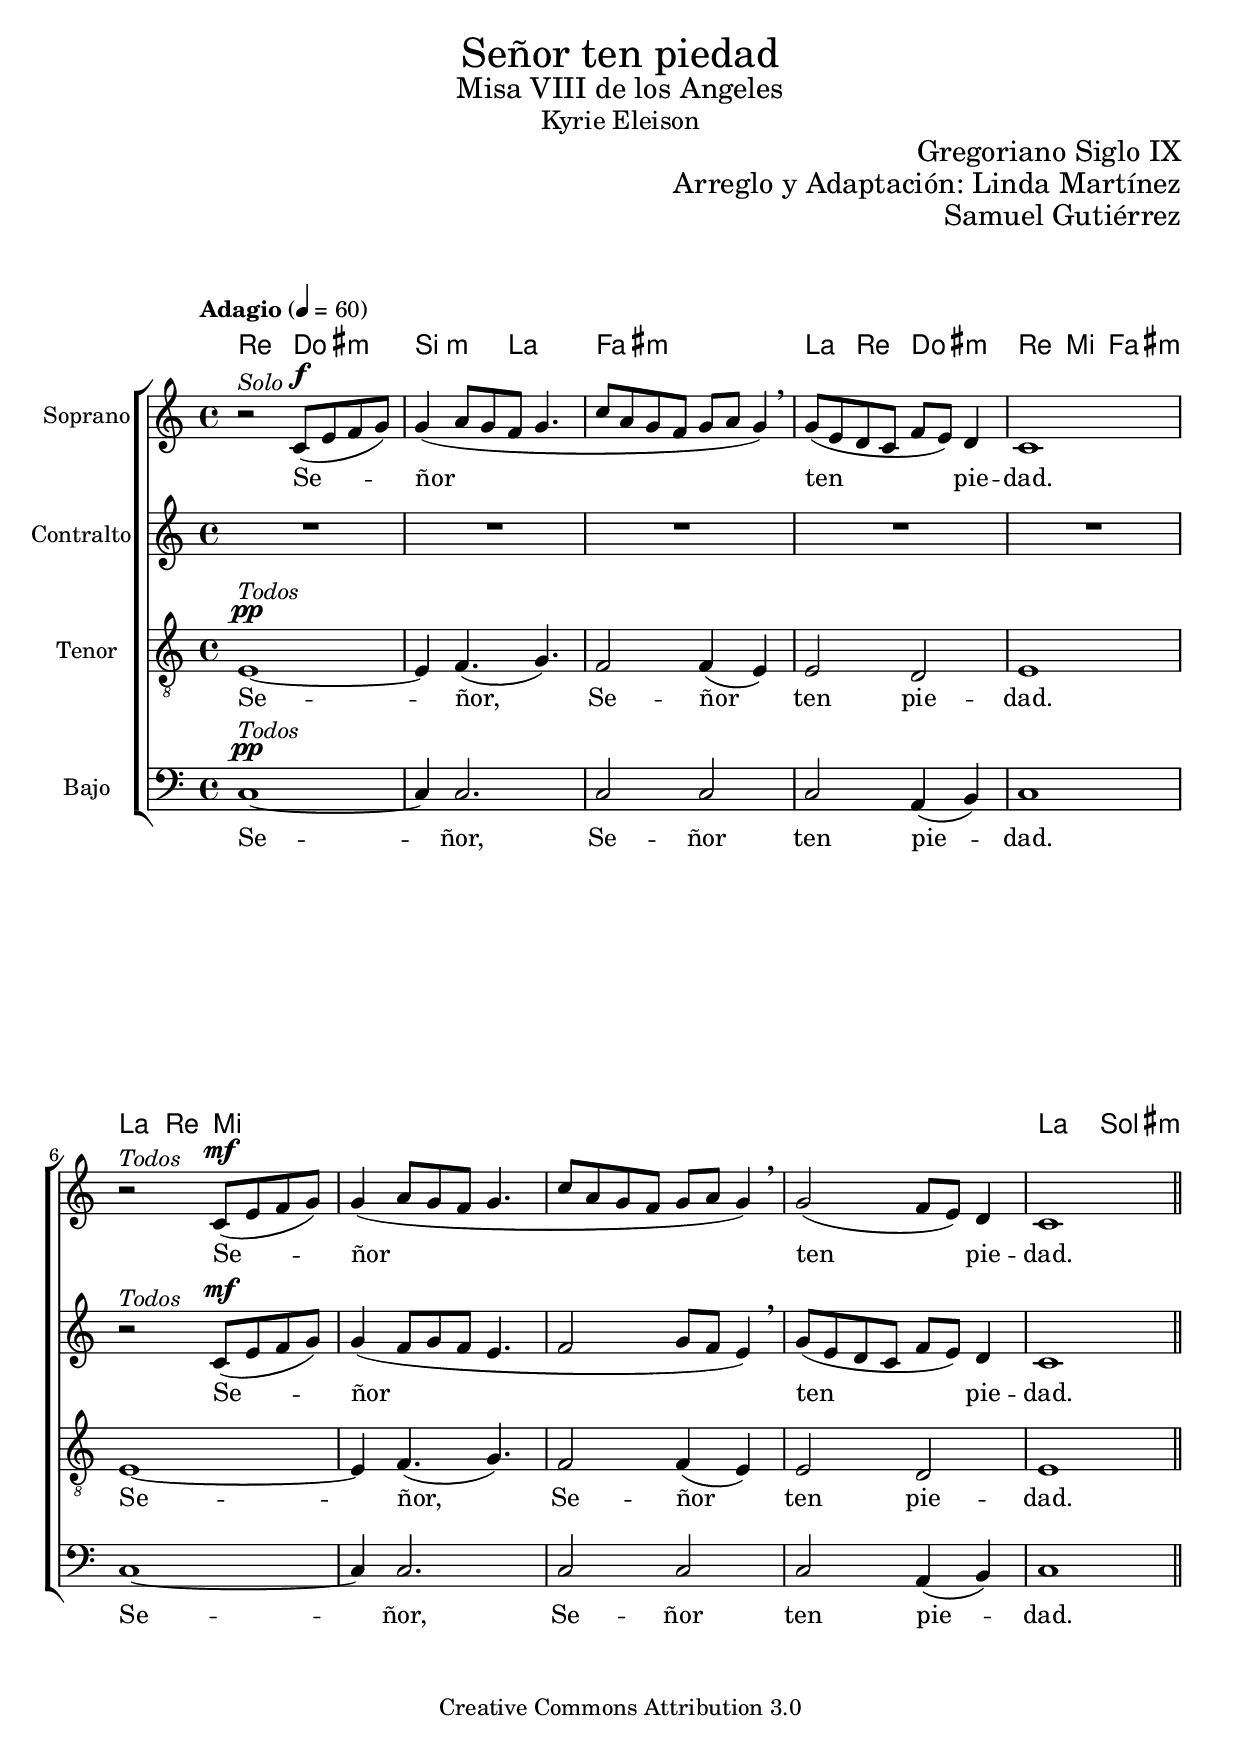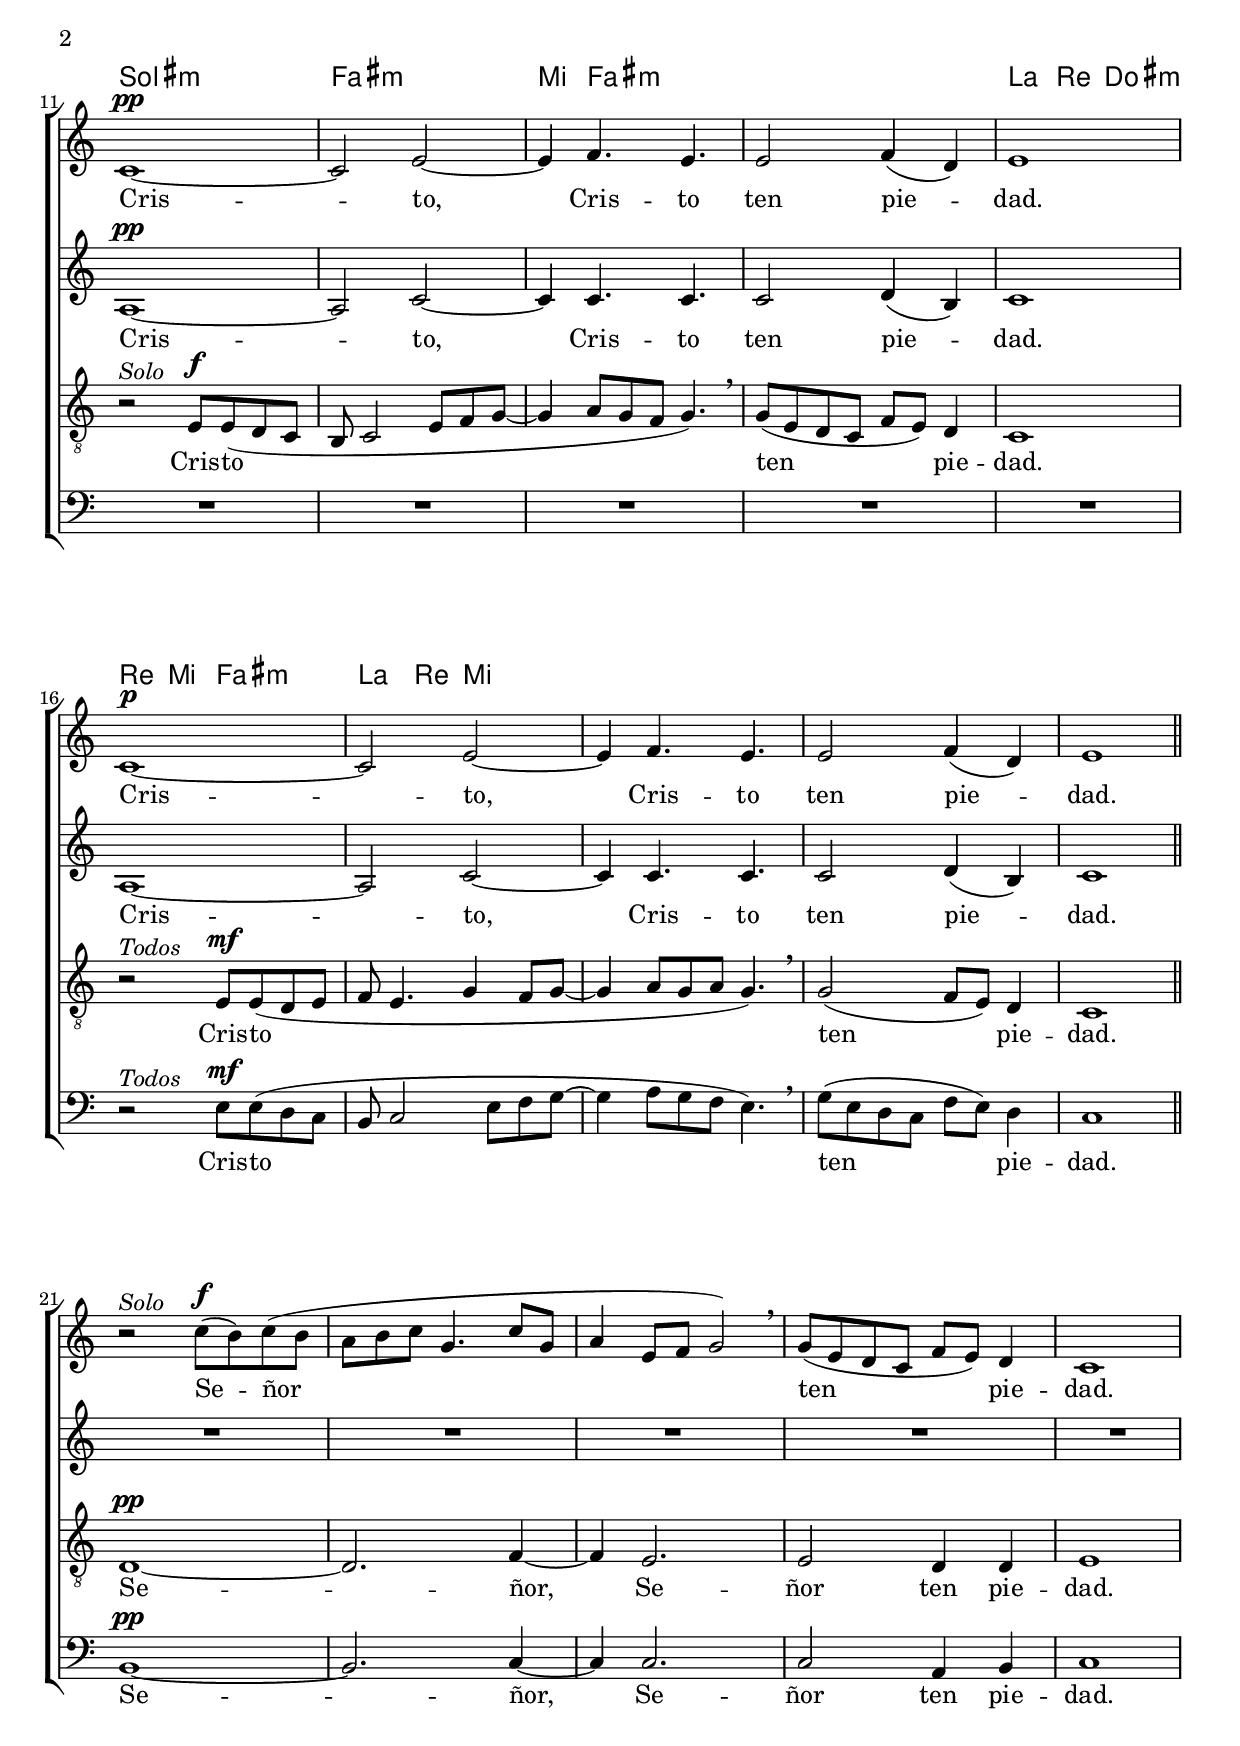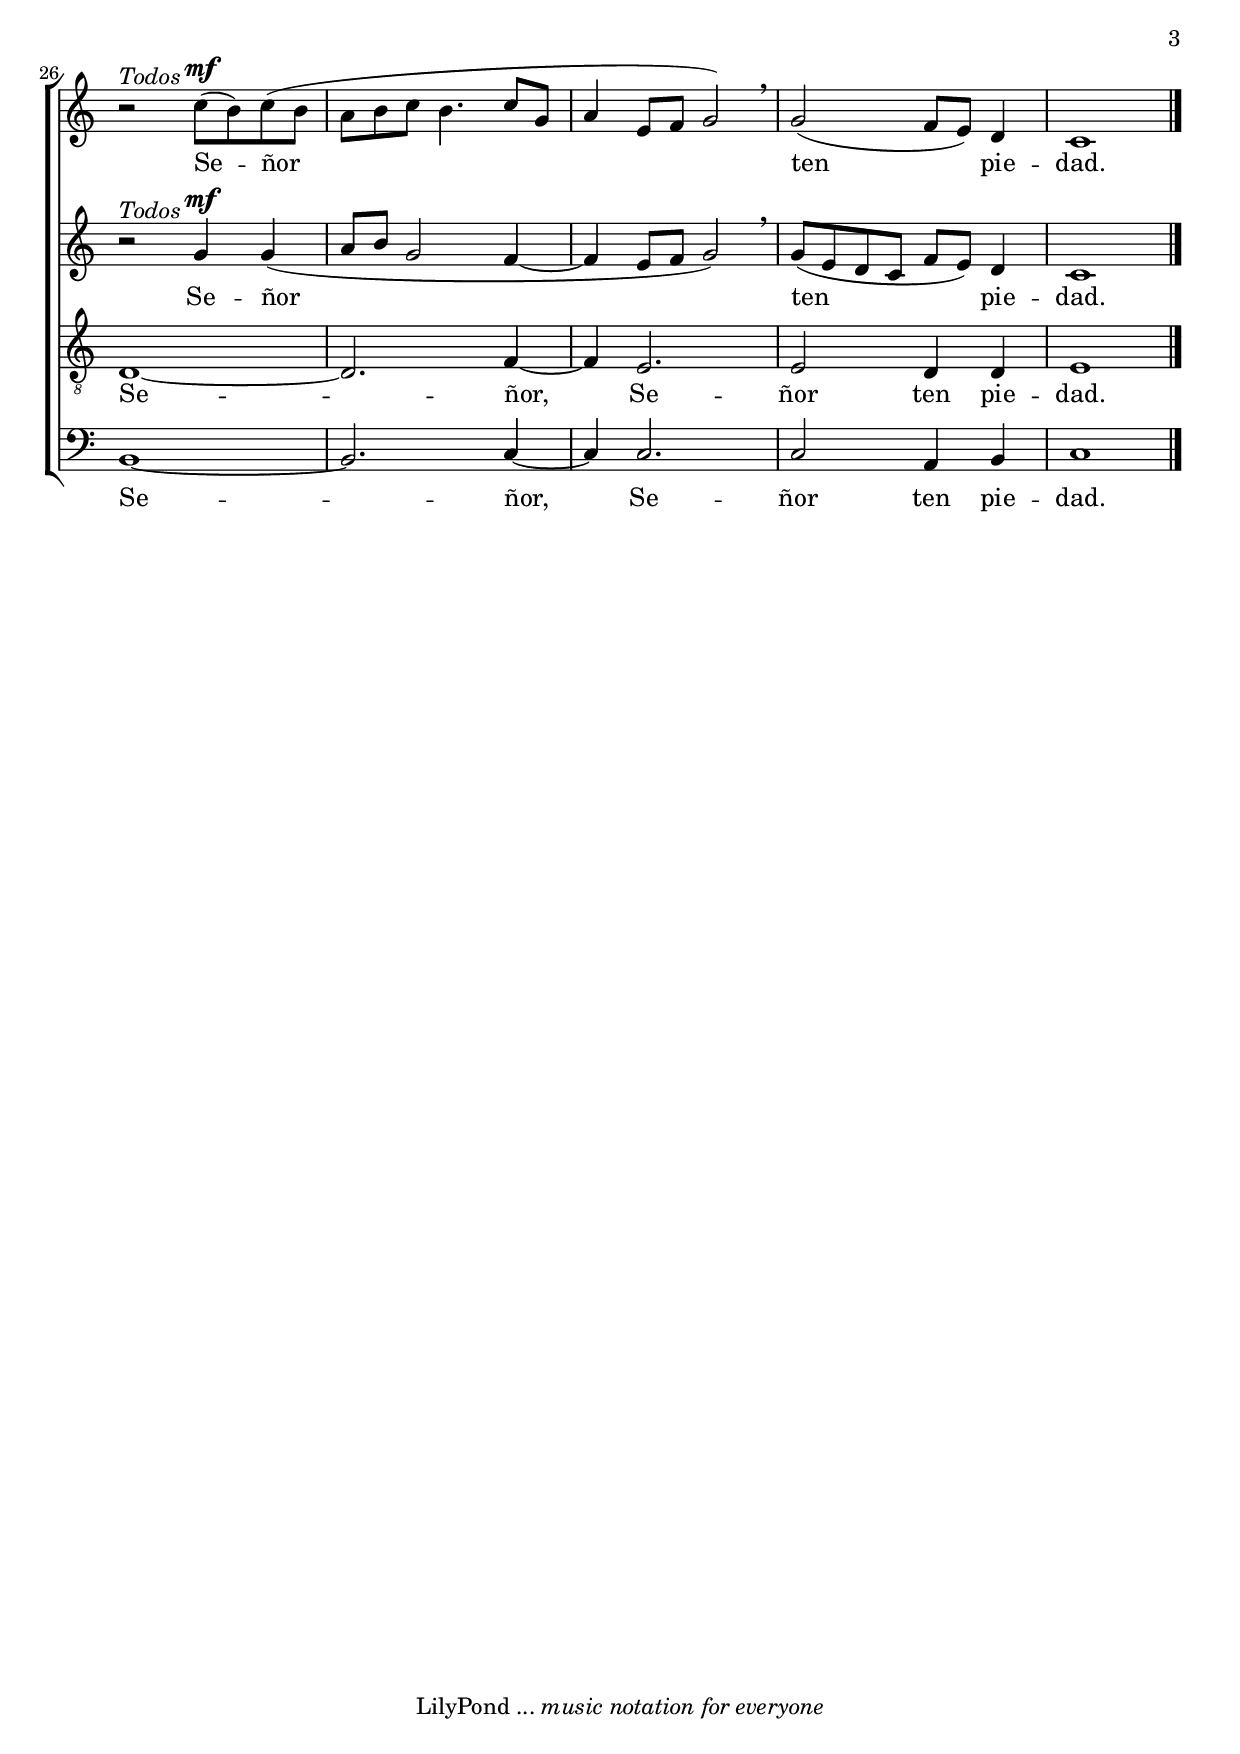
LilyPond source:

% Kyrie Eleison - Coro mixto
% by serach.sam@

\language "espanol"
\version "2.23.2"

% --- Global parameters
%particle = 0
%jump = \break
%time = 4

% --- Includes

title = "Señor ten piedad"
subtitle = "Misa VIII de los Angeles"
subsubtitle = "Kyrie Eleison"
autor = "Gregoriano Siglo IX"
arranger = "Arreglo y Adaptación: Linda Martínez"
other = "Samuel Gutiérrez"
dedication = ""
papper = "letter"
size = 20

global = {
    \tempo "Adagio" 4=60
    \key do \major
    \time 4/4
    s1*10
    \bar "||"
    s1*10
    \bar "||"
    s1*10
    \bar "|."
}

harmonies = \new ChordNames {
  \set ChordNames.midiInstrument = "string ensemble 2"
  \set ChordNames.midiMaximumVolume = #0
  \set chordChanges = ##t
  \chordmode {
    \italianChords
    re2 dos2:m |
    si,2:m la,2 |
    fas1:m |

    la4 re4 dos2:m |
    re4 mi4 fas2:m |
    la4 re4 mi2 |
    mi1 |
    mi1 |
    mi1 |
    la2 sols2:m |
    sols1:m |
    fas1:m |
    mi4 fas2.:m |
    fas1:m |
    la4 re4 dos2:m |
    re4 mi4 fas2:m |
    la4 re4 mi2 |
  }
}

soprano = \relative do' {
  \compressEmptyMeasures
  \dynamicUp

  r2^\markup{\italic "Solo"} do8\mf mi[( fa sol)] | %1
  sol4( la8[ sol fa] sol4. |
  do8[ la sol fa] sol la sol4) \breathe |
  sol8( mi re do fa8 mi) re re |
  do1 | \break %5
  r2^\markup{\italic "Todos"} do8\mp mi[( fa sol)] | %6
  sol4( la8[ sol fa8] sol4. |
  do8[ la sol fa] sol la sol4) \breathe |
  sol2( fa8 mi) re re |
  do1 | \break %10

  do1\p~ | %11
  do2 mi~ |
  mi4 fa4. mi |
  mi2 fa4 re |
  mi1 | \break %15
  do1\p~ | %16
  do2 mi~ |
  mi4 fa4. mi |
  mi2 fa4 re |
  mi1 | \break %20

  r2^\markup{\italic "Solo"} do'8\mf si do( si | %21
  la8 si do sol4. do8 sol |
  la4 mi8 fa sol2) \breathe |
  sol8( mi re do fa mi) re re |
  do1 | \break %26
  r2^\markup{\italic "Todos"} do'8\mp si do( si | %27
  la8 si do si4. do8 sol |
  la4 mi8 fa sol2) \breathe |
  sol2( fa8 mi) re re |
  do1 | %30
}

soprano-e = \relative do' {
  \compressEmptyMeasures
  \dynamicUp

  r2^\markup{\italic "Solo"} do8\f( mi fa sol) | %1
  sol4( la8[ sol fa] sol4. |
  do8[ la sol fa] sol la sol4) \breathe |
  sol8( mi re do fa8 mi) re4 |
  do1 | \break %5
  r2^\markup{\italic "Todos"} do8(\mf mi fa sol) | %6
  sol4( la8[ sol fa8] sol4. |
  do8[ la sol fa] sol la sol4) \breathe |
  sol2( fa8 mi) re4 |
  do1 | \break %10

  do1\pp~ | %11
  do2 mi~ |
  mi4 fa4. mi |
  mi2 fa4( re) |
  mi1 | \break %15
  do1\p~ | %16
  do2 mi~ |
  mi4 fa4. mi |
  mi2 fa4( re) |
  mi1 | \break %20

  r2^\markup{\italic "Solo"} do'8\f( si) do( si | %21
  la8 si do sol4. do8 sol |
  la4 mi8 fa sol2) \breathe |
  sol8( mi re do fa mi) re4 |
  do1 | \break %26
  r2^\markup{\italic "Todos"} do'8\mf( si) do( si | %27
  la8 si do si4. do8 sol |
  la4 mi8 fa sol2) \breathe |
  sol2( fa8 mi) re4 |
  do1 | %30
}

soprano-lyrics = \lyricmode {
    Ky -- ri -- e E -- le -- i -- son.
    Ky -- ri -- e E -- le -- i -- son.

    Chris -- te, Chris -- te E -- le -- i -- son.
    Chris -- te, Chris -- te E -- le -- i -- son.

    Ky -- ri -- e E -- le -- i -- son.
    Ky -- ri -- e E -- le -- i -- son.
}

soprano-lyrics-e = \lyricmode {
    Se -- ñor ten pie -- dad.
    Se -- ñor ten pie -- dad.

    Cris -- to, Cris -- to ten pie -- dad.
    Cris -- to, Cris -- to ten pie -- dad.

    Se -- ñor ten pie -- dad.
    Se -- ñor ten pie -- dad.
}

alto = \relative do' {
  \compressEmptyMeasures
  \dynamicUp

  R1*5 | %5
  r2^\markup{\italic "Todos"} do8\mp mi[( fa sol)] | %6
  sol4( fa8[ sol fa8] mi4. |
  fa2 sol8 fa mi4) \breathe |
  sol8( mi re do fa8 mi) re re |
  do1 | \break %10

  la1\p~ | %11
  la2 do~ |
  do4 do4. do |
  do2 re4 si |
  do1 | \break %15
  la1~ | %16
  la2 do~ |
  do4 do4. do |
  do2 re4 si |
  do1 | \break %20

  R1*5 | %26
  r2^\markup{\italic "Todos"} sol'8\mp sol sol4( | %27
  la8 si sol2 fa4~ |
  fa4 mi8 fa sol2) \breathe |
  sol8( mi re do fa mi) re re |
  do1 | %30
}

alto-e = \relative do' {
  \compressEmptyMeasures
  \dynamicUp

  R1*5 | %5
  r2^\markup{\italic "Todos"} do8\mf( mi fa sol) | %6
  sol4( fa8[ sol fa8] mi4. |
  fa2 sol8 fa mi4) \breathe |
  sol8( mi re do fa8 mi) re4 |
  do1 | \break %10

  la1\pp~ | %11
  la2 do~ |
  do4 do4. do |
  do2 re4( si) |
  do1 | \break %15
  la1~ | %16
  la2 do~ |
  do4 do4. do |
  do2 re4( si) |
  do1 | \break %20

  R1*5 | %26
  r2^\markup{\italic "Todos"} sol'4\mf sol( | %27
  la8 si sol2 fa4~ |
  fa4 mi8 fa sol2) \breathe |
  sol8( mi re do fa mi) re4 |
  do1 | %30
}

alto-lyrics = \lyricmode {
    Ky -- ri -- e E -- le -- i -- son.

    Chris -- te, Chris -- te E -- le -- i -- son.
    Chris -- te, Chris -- te E -- le -- i -- son.

    Ky -- ri -- e E -- le -- i -- son.
}

alto-lyrics-e = \lyricmode {
    Se -- ñor ten pie -- dad.

    Cris -- to, Cris -- to ten pie -- dad.
    Cris -- to, Cris -- to ten pie -- dad.

    Se -- ñor ten pie -- dad.
}

tenor = \relative do {
  \compressEmptyMeasures
  \dynamicUp
  \clef "G_8"

  mi1^\markup{\italic "Todos"}\p~ | %1
  mi4 fa4. sol |
  fa2 fa4 mi |
  mi2 re4 re |
  mi1 | %5
  mi1~ | %6
  mi4 fa4. sol |
  fa2 fa4 mi |
  mi2 re4 re |
  mi1 | %10

  r2^\markup{\italic "Solo"} mi8\mf mi( re do | %11
  si mi4. do8 mi fa sol8~ |
  sol4 la8[ sol fa] sol4.) \breathe |
  sol8( mi re do fa mi) re re |
  do1 | %15
  r2^\markup{\italic "Todos"} mi8\mp mi( re mi | %16
  fa8 mi4. sol4 fa8 sol~ |
  sol4 la8[ sol la] sol4.) \breathe |
  sol2( fa8 mi) re re |
  do1 | %20

  re1\p~ | %21
  re2. fa4~ |
  fa4 mi2. |
  mi2 re4 re |
  mi1 | %25
  re1~ | %26
  re2. fa4~ |
  fa4 mi2. |
  mi2 re4 re |
  mi1 | %30
}

tenor-e = \relative do {
  \compressEmptyMeasures
  \dynamicUp
  \clef "G_8"

  mi1^\markup{\italic "Todos"}\pp~ | %1
  mi4 fa4.( sol) |
  fa2 fa4( mi) |
  mi2 re |
  mi1 | %5
  mi1~ | %6
  mi4 fa4.( sol) |
  fa2 fa4( mi) |
  mi2 re |
  mi1 | %10

  r2^\markup{\italic "Solo"} mi8\f mi( re do | %11
  si do2 mi8[ fa sol8~] |
  sol4 la8[ sol fa] sol4.) \breathe |
  sol8( mi re do fa mi) re4 |
  do1 | %15
  r2^\markup{\italic "Todos"} mi8\mf mi( re mi | %16
  fa8 mi4. sol4 fa8 sol~ |
  sol4 la8[ sol la] sol4.) \breathe |
  sol2( fa8 mi) re4 |
  do1 | %20

  re1\pp~ | %21
  re2. fa4~ |
  fa4 mi2. |
  mi2 re4 re |
  mi1 | %25
  re1~ | %26
  re2. fa4~ |
  fa4 mi2. |
  mi2 re4 re |
  mi1 | %30
}

tenor-lyrics = \lyricmode {
    Ky -- ri -- e, Ky -- ri -- e E -- le -- i -- son.
    Ky -- ri -- e, Ky -- ri -- e E -- le -- i -- son.

    Chris -- te E -- le -- i -- son.
    Chris -- te E -- le -- i -- son.

    Ky -- ri -- e E -- le -- i -- son.
    Ky -- ri -- e E -- le -- i -- son.
}

tenor-lyrics-e = \lyricmode {
    Se -- ñor, Se -- ñor ten pie -- dad.
    Se -- ñor, Se -- ñor ten pie -- dad.

    Cris -- to ten pie -- dad.
    Cris -- to ten pie -- dad.

    Se -- ñor, Se -- ñor ten pie -- dad.
    Se -- ñor, Se -- ñor ten pie -- dad.
}

bass = \relative do {
  \compressEmptyMeasures
  \dynamicUp
  \clef bass

  do1^\markup{\italic "Todos"}\p~ | %1
  do4 do4. do |
  do2 do4 do |
  do2 la4 si |
  do1 | %5
  do1~ | %6
  do4 do4. do |
  do2 do4 do |
  do2 la4 si |
  do1 | %10

  R1*5 | %15
  r2^\markup{\italic "Todos"} mi8\mp mi( re do | %16
  si8 do2 mi8 fa sol8~ |
  sol4 la8[ sol fa] mi4.) \breathe |
  sol8( mi re do fa mi) re re |
  do1 | %20

  si1\p~ | %21
  si2. do4~ |
  do4 do2. |
  do2 la4 si |
  do1 |%25
  si1~ | %26
  si2. do4~ |
  do4 do2. |
  do2 la4 si |
  do1 | %30
}

bass-e = \relative do {
  \compressEmptyMeasures
  \dynamicUp
  \clef bass

  do1^\markup{\italic "Todos"}\pp~ | %1
  do4 do2. |
  do2 do |
  do2 la4( si) |
  do1 | %5
  do1~ | %6
  do4 do2. |
  do2 do |
  do2 la4( si) |
  do1 | %10

  R1*5 | %15
  r2^\markup{\italic "Todos"} mi8\mf mi( re do | %16
  si8 do2 mi8 fa sol8~ |
  sol4 la8[ sol fa] mi4.) \breathe |
  sol8( mi re do fa mi) re4 |
  do1 | %20

  si1\pp~ | %21
  si2. do4~ |
  do4 do2. |
  do2 la4 si |
  do1 |%25
  si1~ | %26
  si2. do4~ |
  do4 do2. |
  do2 la4 si |
  do1 | %30
}

bass-lyrics = \lyricmode {
    Ky -- ri -- e, Ky -- ri -- e E -- le -- i -- son.
    Ky -- ri -- e, Ky -- ri -- e E -- le -- i -- son.

    Chris -- te E -- le -- i -- son.

    Ky -- ri -- e E -- le -- i -- son.
    Ky -- ri -- e E -- le -- i -- son.
}

bass-lyrics-e = \lyricmode {
    Se -- ñor, Se -- ñor ten pie -- dad.
    Se -- ñor, Se -- ñor ten pie -- dad.

    Cris -- to ten pie -- dad.

    Se -- ñor, Se -- ñor ten pie -- dad.
    Se -- ñor, Se -- ñor ten pie -- dad.
}

% \include "metronome.ily"

% --- Global size
%#(set-global-staff-size \size)

% --- Header
\markup { \fill-line { \center-column { \fontsize #5 \title \fontsize #2 \subtitle \fontsize #1 \subsubtitle } } }
\markup { \fill-line { " " \right-column { \fontsize #2 \autor } } }
\markup { \fill-line { " " \right-column { \fontsize #2 \arranger } } }
\markup { \fill-line { " " \right-column { \fontsize #2 \other } } }
\header {
  dedication = \dedication
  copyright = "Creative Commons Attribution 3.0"
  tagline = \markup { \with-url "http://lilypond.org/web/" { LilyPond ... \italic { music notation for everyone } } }
  breakbefore = ##t
}

% --- Music

% --- Harmony

% --- Sheet
\score {
  <<
    \harmonies
    \new ChoirStaff { <<
      \new Staff { <<
        \set Staff.instrumentName = #"Soprano"
        \set Staff.midiInstrument = #"choir aahs"
        \set Staff.midiMaximumVolume = #1.5
        \new Voice = "soprano" << \global \soprano-e >>
        \new Lyrics \lyricsto "soprano" \soprano-lyrics-e
      >> }
      \new Staff { <<
        \set Staff.instrumentName = #"Contralto"
        \set Staff.midiInstrument = #"choir aahs"
        \set Staff.midiMaximumVolume = #1.5
        \new Voice = "alto" << \global \alto-e >>
        \new Lyrics \lyricsto "alto" \alto-lyrics-e
      >> }
      \new Staff { <<
        \set Staff.instrumentName = #"Tenor"
        \set Staff.midiInstrument = #"choir aahs"
        \set Staff.midiMaximumVolume = #1.5
        \new Voice = "tenor" << \global \tenor-e >>
        \new Lyrics \lyricsto "tenor" \tenor-lyrics-e
      >> }
      \new Staff { <<
        \set Staff.instrumentName = #"Bajo"
        \set Staff.midiInstrument = #"choir aahs"
        \set Staff.midiMaximumVolume = #1.5
        \new Voice = "bass" << \global \bass-e >>
        \new Lyrics \lyricsto "bass" \bass-lyrics-e
      >> }
    >> }
  >>
  \layout {}
  \midi {}
}

% --- Paper
\paper {
  #(set-default-paper-size "letter")
  page-breaking = #ly:page-turn-breaking
}
